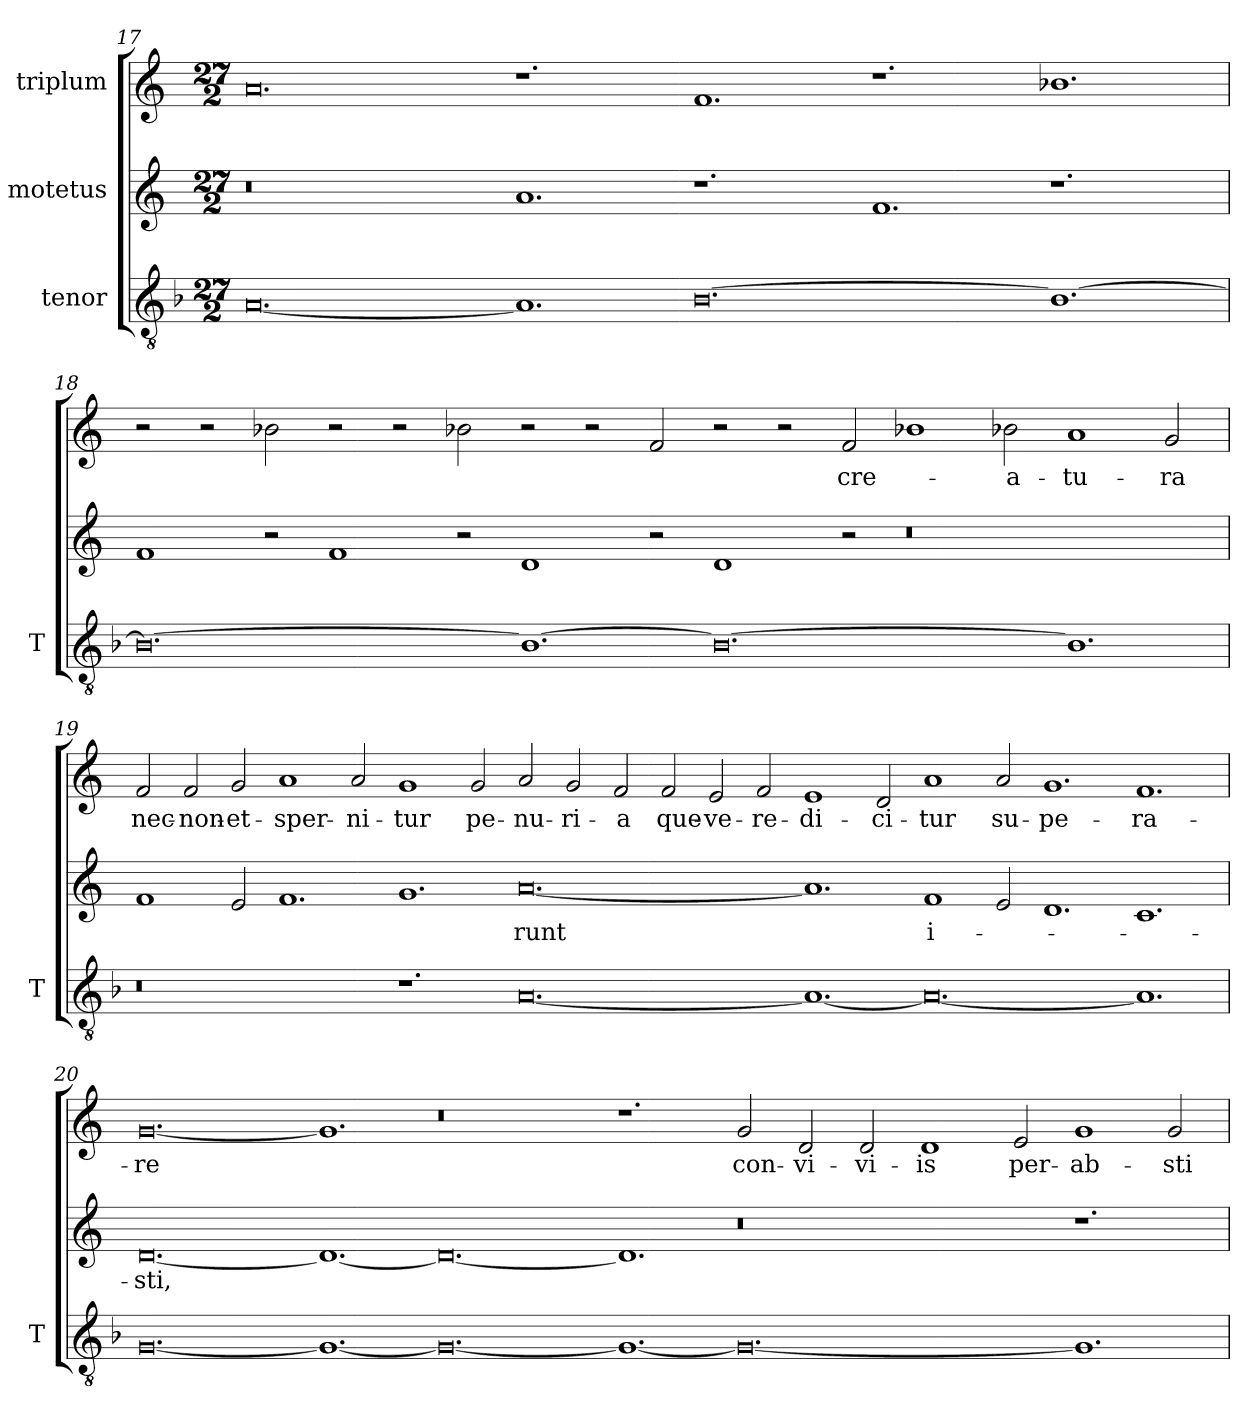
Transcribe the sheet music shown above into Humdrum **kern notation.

**kern	**kern	**text	**kern	**text
*part3	*part2	*part2	*part1	*part1
*staff3	*staff2	*staff2	*staff1	*staff1
*I"tenor	*I"motetus	*	*I"triplum	*
*I'T	*	*	*	*
*clefGv2	*clefG2	*	*clefG2	*
*k[b-]	*k[]	*	*k[]	*
*F:	*C:	*	*C:	*
*M27/2	*M27/2	*	*M27/2	*
=17	=17	=17	=17	=17
[0.A/	0.r	.	0.a/	.
1.A/]	1.a/	.	1.r	.
[0.B-\	1.r	.	1.f/	.
.	1.f/	.	1.r	.
1.B-\_	1.r	.	1.b-X\	.
=18	=18	=18	=18	=18
0.B-\_	1f/	.	2r	.
.	.	.	2r	.
.	2r	.	2b-X\	.
.	1f/	.	2r	.
.	.	.	2r	.
.	2r	.	2b-X\	.
1.B-\_	1d/	.	2r	.
.	.	.	2r	.
.	2r	.	2f/	.
0.B-\_	1d/	.	2r	.
.	.	.	2r	.
.	2r	.	2f/	cre-
.	0.r	.	1b-X\	.
.	.	.	2b-X\	-a-
1.B-\]	.	.	1a/	-tu-
.	.	.	2g/	-ra
=19	=19	=19	=19	=19
0.r	1f/	.	2f/	nec-
.	.	.	2f/	non-
.	2e/	.	2g/	et-
.	1.f/	.	1a/	sper-
.	.	.	2a/	-ni-
1.r	1.g/	.	1g/	-tur
.	.	.	2g/	pe-
[0.A/	[0.a/	-runt	2a/	-nu-
.	.	.	2g/	-ri-
.	.	.	2f/	-a
.	.	.	2f/	que-
.	.	.	2e/	ve-
.	.	.	2f/	-re-
1.A/_	1.a/]	.	1e/	-di-
.	.	.	2d/	-ci-
0.A/_	1f/	i-	1a/	-tur
.	2e/	.	2a/	su-
.	1.d/	.	1.g/	-pe-
1.A/]	1.c/	.	1.f/	-ra-
!!LO:PB:g=z
=20	=20	=20	=20	=20
[0.G/	[0.d/	-sti,	[0.g/	-re
1.G/_	1.d/_	.	1.g/]	.
0.G/_	0.d/_	.	0.r	.
1.G/_	1.d/]	.	1.r	.
0.G/_	0.r	.	2g/	con-
.	.	.	2d/	-vi-
.	.	.	2d/	-vi-
.	.	.	1d/	-is
.	.	.	2e/	per-
1.G/]	1.r	.	1g/	ab-
.	.	.	2g/	-sti-
=	=	=	=	=
*-	*-	*-	*-	*-
